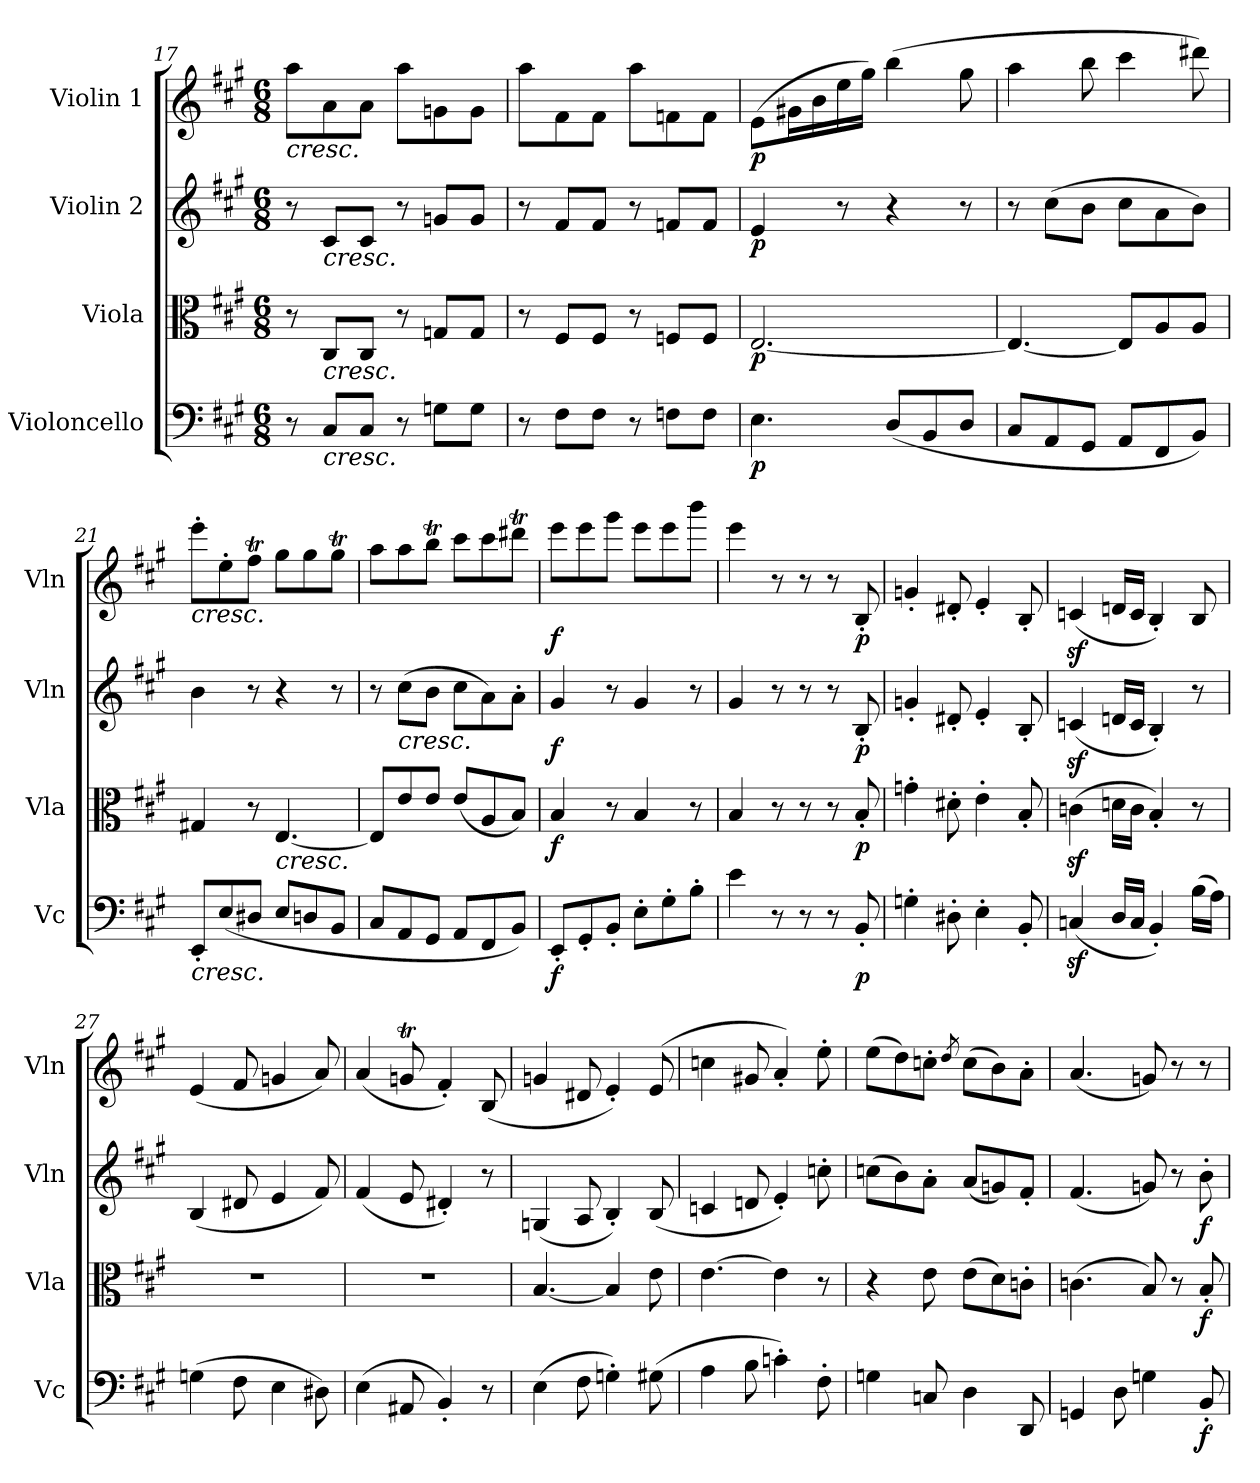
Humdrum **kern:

**kern	**dynam	**kern	**dynam	**kern	**dynam	**kern	**dynam
*part4	*part4	*part3	*part3	*part2	*part2	*part1	*part1
*staff4	*staff4	*staff3	*staff3	*staff2	*staff2	*staff1	*staff1
*I"Violoncello	*	*I"Viola	*	*I"Violin 2	*	*I"Violin 1	*
*I'Vc	*	*I'Vla	*	*I'Vln	*	*I'Vln	*
*clefF4	*	*clefC3	*	*clefG2	*	*clefG2	*
*k[f#c#g#]	*	*k[f#c#g#]	*	*k[f#c#g#]	*	*k[f#c#g#]	*
*M6/8	*	*M6/8	*	*M6/8	*	*M6/8	*
=17	=17	=17	=17	=17	=17	=17	=17
!	!	!	!	!	!	!LO:TX:b:i:t=cresc.	!
8r	.	8r	.	8r	.	8aa\L	.
!	!	!	!	!LO:TX:b:i:t=cresc.	!	!	!
!	!	!LO:TX:b:i:t=cresc.	!	!	!	!	!
!LO:TX:b:i:t=cresc.	!	!	!	!	!	!	!
8C#/L	.	8C#/L	.	8c#/L	.	8a\	.
8C#/J	.	8C#/J	.	8c#/J	.	8a\J	.
8r	.	8r	.	8r	.	8aa\L	.
8Gn\L	.	8Gn/L	.	8gn/L	.	8gn\	.
8G\J	.	8G/J	.	8g/J	.	8g\J	.
=18	=18	=18	=18	=18	=18	=18	=18
8r	.	8r	.	8r	.	8aa\L	.
8F#\L	.	8F#/L	.	8f#/L	.	8f#\	.
8F#\J	.	8F#/J	.	8f#/J	.	8f#\J	.
8r	.	8r	.	8r	.	8aa\L	.
8Fn\L	.	8Fn/L	.	8fn/L	.	8fn\	.
8F\J	.	8F/J	.	8f/J	.	8f\J	.
=19	=19	=19	=19	=19	=19	=19	=19
!	!LO:DY:b	!	!LO:DY:b	!	!LO:DY:b	!	!LO:DY:b
4.E\	p	[2.E/	p	4e/	p	(8e\L	p
.	.	.	.	.	.	16g#X\L	.
.	.	.	.	.	.	16b\	.
.	.	.	.	8r	.	16ee\	.
.	.	.	.	.	.	16gg#\JJ)	.
(<8D/L	.	.	.	4r	.	(4bb\	.
8BB/	.	.	.	.	.	.	.
8D/J	.	.	.	8r	.	8gg#\	.
=20	=20	=20	=20	=20	=20	=20	=20
8C#/L	.	4.E/_	.	8r	.	4aa\	.
8AA/	.	.	.	(8cc#\L	.	.	.
8GG#/J	.	.	.	8b\J	.	8bb\	.
8AA/L	.	8E/L]	.	8cc#\L	.	4ccc#\	.
8FF#/	.	8A/	.	8a\	.	.	.
8BB/J)	.	8A/J	.	8b\J)	.	8ddd#X\)	.
!!LO:PB:g=z
=21	=21	=21	=21	=21	=21	=21	=21
!	!	!	!	!	!	!LO:TX:b:i:t=cresc.	!
!LO:TX:b:i:t=cresc.	!	!	!	!	!	!	!
8EE'/L	.	4G#X/	.	4b\	.	8eee'\L	.
(<8E/	.	.	.	.	.	8ee'\	.
8D#X/J	.	8r	.	8r	.	8ff#T\J	.
!	!	!LO:TX:b:i:t=cresc.	!	!	!	!	!
8E/L	.	[4.E/	.	4r	.	8gg#\L	.
8Dn/	.	.	.	.	.	8gg#\	.
8BB/J	.	.	.	8r	.	8gg#t\J	.
=22	=22	=22	=22	=22	=22	=22	=22
8C#/L	.	8E/L]	.	8r	.	8aa\L	.
!	!	!	!	!LO:TX:b:i:t=cresc.	!	!	!
8AA/	.	8e/	.	(8cc#\L	.	8aa\	.
8GG#/J	.	8e/J	.	8b\J	.	8bbT\J	.
8AA/L	.	(8e/L	.	8cc#\L	.	8ccc#\L	.
8FF#/	.	8A/	.	8a\)	.	8ccc#\	.
8BB/J)	.	8B/J)	.	8a'\J	.	8ddd#Xt\J	.
=23	=23	=23	=23	=23	=23	=23	=23
!	!LO:DY:b	!	!LO:DY:b	!	!LO:DY:b	!	!LO:DY:b
8EE'/L	f	4B/	f	4g#/	f	8eee\L	f
8GG#'/	.	.	.	.	.	8eee\	.
8BB'/J	.	8r	.	8r	.	8ggg#\J	.
8E'\L	.	4B/	.	4g#/	.	8eee\L	.
8G#'\	.	.	.	.	.	8eee\	.
8B'\J	.	8r	.	8r	.	8bbb\J	.
!!LO:LB:g=z
=24	=24	=24	=24	=24	=24	=24	=24
4e\	.	4B/	.	4g#/	.	4eee\	.
8r	.	8r	.	8r	.	8r	.
8r	.	8r	.	8r	.	8r	.
8r	.	8r	.	8r	.	8r	.
!	!LO:DY:b	!	!LO:DY:b	!	!LO:DY:b	!	!LO:DY:b
8BB'/	p	8B'/	p	8B'/	p	8B'/	p
=25	=25	=25	=25	=25	=25	=25	=25
4Gn'\	.	4gn'\	.	4gn'/	.	4gn'/	.
8D#X'\	.	8d#X'\	.	8d#X'/	.	8d#X'/	.
4E'\	.	4e'\	.	4e'/	.	4e'/	.
8BB'/	.	8B'/	.	8B'/	.	8B'/	.
=26	=26	=26	=26	=26	=26	=26	=26
(4Cnz</	.	(4cnz<\	.	(4cnz</	.	(4cnz</	.
16D/LL	.	16dn\LL	.	16dn/LL	.	16dn/LL	.
16C/JJ	.	16c\JJ	.	16c/JJ	.	16c/JJ	.
4BB'/)	.	4B'/)	.	4B'/)	.	4B'/)	.
(16B\LL	.	8r	.	8r	.	8B/	.
16A\JJ)	.	.	.	.	.	.	.
=27	=27	=27	=27	=27	=27	=27	=27
(4Gn\	.	2.r	.	(4B/	.	(4e/	.
8F#\	.	.	.	8d#X/	.	8f#/	.
4E\	.	.	.	4e/	.	4gn/	.
8D#X\)	.	.	.	8f#/)	.	8a/)	.
=28	=28	=28	=28	=28	=28	=28	=28
(4E\	.	2.r	.	(4f#/	.	(4a/	.
8AA#X/	.	.	.	8e/	.	8gnT/	.
4BB'/)	.	.	.	4d#X'/)	.	4f#'/)	.
8r	.	.	.	8r	.	(8B/	.
=29	=29	=29	=29	=29	=29	=29	=29
(4E\	.	[4.B/	.	(4Gn/	.	4gn/	.
8F#\	.	.	.	8A/	.	8d#X/	.
4Gn'\)	.	4B/]	.	4B'/)	.	4e'/)	.
(8G#X\	.	8e\	.	(8B/	.	(8e/	.
=30	=30	=30	=30	=30	=30	=30	=30
4A\	.	[4.e\	.	4cn/	.	4ccn\	.
8B\	.	.	.	8dn/	.	8g#X/	.
4cn'\)	.	4e\]	.	4e'/)	.	4a'/)	.
8F#'\	.	8r	.	8ccn'\	.	8ee'\	.
=31	=31	=31	=31	=31	=31	=31	=31
4Gn\	.	4r	.	(8ccn\L	.	(8ee\L	.
.	.	.	.	8b\)	.	8dd\)	.
8Cn/	.	8e\	.	8a'\J	.	8ccn'\J	.
.	.	.	.	.	.	8qdd/	.
4D\	.	(8e\L	.	(8a/L	.	(8cc\L	.
.	.	8d\)	.	8gn/)	.	8b\)	.
8DD/	.	8cn'\J	.	8f#'/J	.	8a'\J	.
!!LO:LB:g=z
=32	=32	=32	=32	=32	=32	=32	=32
4GGn/	.	(4.cn\	.	(4.f#/	.	(4.a/	.
8D\	.	.	.	.	.	.	.
4Gn\	.	8B/)	.	8gn/)	.	8gn/)	.
.	.	8r	.	8r	.	8r	.
!	!LO:DY:b	!	!LO:DY:b	!	!LO:DY:b	!	!
8BB'/	f	8B'/	f	8b'\	f	8r	.
=	=	=	=	=	=	=	=
*-	*-	*-	*-	*-	*-	*-	*-
